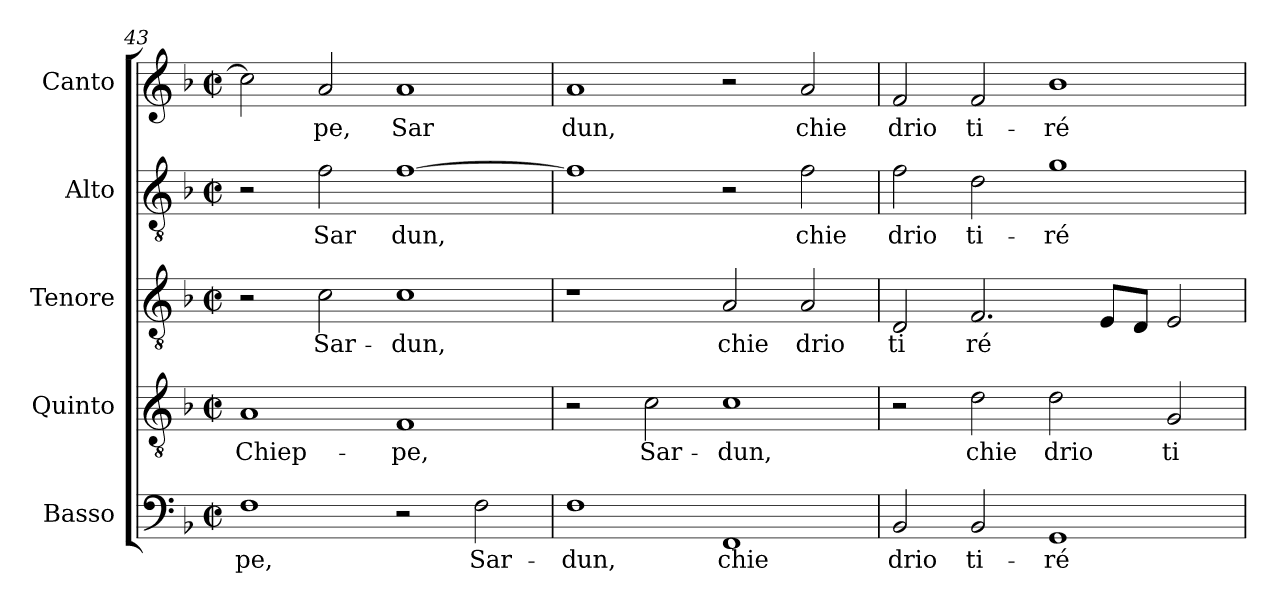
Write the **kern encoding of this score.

**kern	**text	**kern	**text	**kern	**text	**kern	**text	**kern	**text
*part5	*part5	*part4	*part4	*part3	*part3	*part2	*part2	*part1	*part1
*staff5	*staff5	*staff4	*staff4	*staff3	*staff3	*staff2	*staff2	*staff1	*staff1
*I"Basso	*	*I"Quinto	*	*I"Tenore	*	*I"Alto	*	*I"Canto	*
*I'Basso	*	*I'Quinto	*	*I'Tenore	*	*I'Alto	*	*I'Canto	*
*clefF4	*	*clefGv2	*	*clefGv2	*	*clefGv2	*	*clefG2	*
*k[b-]	*	*k[b-]	*	*k[b-]	*	*k[b-]	*	*k[b-]	*
*F:	*	*F:	*	*F:	*	*F:	*	*F:	*
*M2/2	*	*M2/2	*	*M2/2	*	*M2/2	*	*M2/2	*
*met(c|)	*	*met(c|)	*	*met(c|)	*	*met(c|)	*	*met(c|)	*
=43	=43	=43	=43	=43	=43	=43	=43	=43	=43
!	!LO:LY:b:cj	!	!LO:LY:b:cj	!	!	!	!	!	!LO:LY:b:cj
1F	-pe,	1A	Chiep-	2r	.	2r	.	2cc\]	.
!	!	!	!	!	!LO:LY:b:cj	!	!LO:LY:b:cj	!	!LO:LY:b:cj
.	.	.	.	2c\	Sar-	2f\	Sar	2a/	pe,
!	!	!	!LO:LY:b:cj	!	!LO:LY:b:cj	!	!LO:LY:b:cj	!	!LO:LY:b:cj
2r	.	1F	-pe,	1c	-dun,	[>1f	dun,	1a	Sar
!	!LO:LY:b:cj	!	!	!	!	!	!	!	!
2F\	Sar-	.	.	.	.	.	.	.	.
=44	=44	=44	=44	=44	=44	=44	=44	=44	=44
!	!LO:LY:b:cj	!	!	!	!	!	!LO:LY:b:cj	!	!LO:LY:b:cj
1F	-dun,	2r	.	1r	.	1f]	.	1a	dun,
!	!	!	!LO:LY:b:cj	!	!	!	!	!	!
.	.	2c\	Sar-	.	.	.	.	.	.
!	!LO:LY:b:cj	!	!LO:LY:b:cj	!	!LO:LY:b:cj	!	!	!	!
1FF	chie	1c	-dun,	2A/	chie	2r	.	2r	.
!	!	!	!	!	!LO:LY:b:cj	!	!LO:LY:b:cj	!	!LO:LY:b:cj
.	.	.	.	2A/	drio	2f\	chie	2a>/	chie
!!LO:LB:g=z
=45	=45	=45	=45	=45	=45	=45	=45	=45	=45
!	!LO:LY:b:cj	!	!	!	!LO:LY:b:cj	!	!LO:LY:b:cj	!	!LO:LY:b:cj
2BB-/	drio	2r	.	2D/	ti	2f\	drio	2f/	drio
!	!LO:LY:b:cj	!	!LO:LY:b:cj	!	!LO:LY:b:cj	!	!LO:LY:b:cj	!	!LO:LY:b:cj
2BB-/	ti-	2d\	chie	2.F/	ré	2d\	ti-	2f/	ti-
!	!LO:LY:b:cj	!	!LO:LY:b:cj	!	!	!	!LO:LY:b:cj	!	!LO:LY:b:cj
1GG	-ré-	2d\	drio	.	.	1g	-ré-	1b-	-ré-
!	!	!	!	!	!LO:LY:b:cj	!	!	!	!
.	.	.	.	8E/L	.	.	.	.	.
!	!	!	!	!	!LO:LY:b:cj	!	!	!	!
.	.	.	.	8D/J	.	.	.	.	.
!	!	!	!LO:LY:b:cj	!	!LO:LY:b:cj	!	!	!	!
.	.	2G/	ti-	2E/	.	.	.	.	.
=	=	=	=	=	=	=	=	=	=
*-	*-	*-	*-	*-	*-	*-	*-	*-	*-
